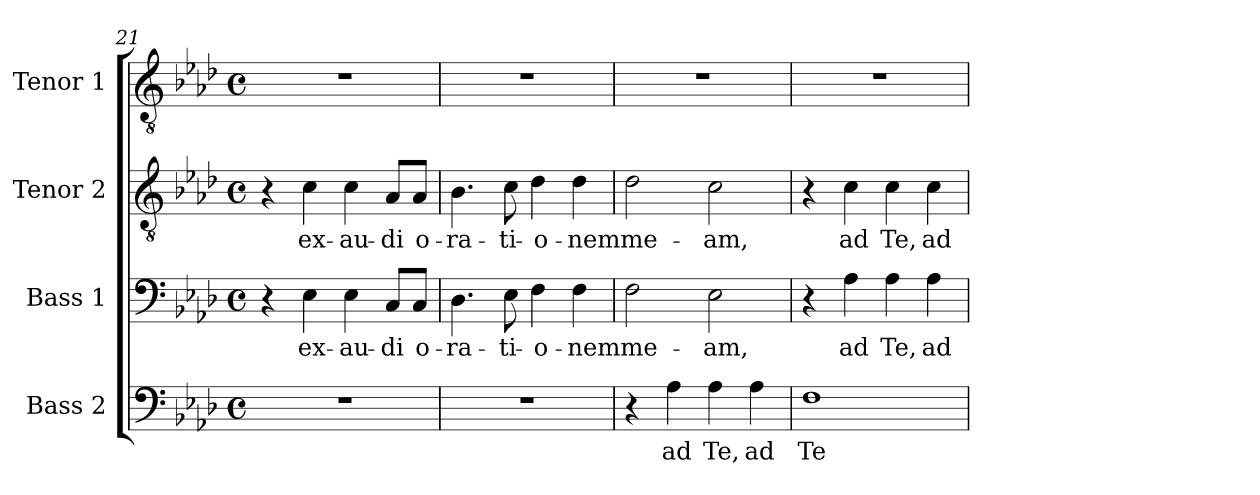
**kern	**text	**kern	**text	**kern	**text	**kern
*part4	*part4	*part3	*part3	*part2	*part2	*part1
*staff4	*staff4	*staff3	*staff3	*staff2	*staff2	*staff1
*I"Bass 2	*	*I"Bass 1	*	*I"Tenor 2	*	*I"Tenor 1
*I'B. 2	*	*I'B. 1	*	*I'T. 2	*	*I'T. 1
*clefF4	*	*clefF4	*	*clefGv2	*	*clefGv2
*k[b-e-a-d-]	*	*k[b-e-a-d-]	*	*k[b-e-a-d-]	*	*k[b-e-a-d-]
*A-:	*	*A-:	*	*A-:	*	*A-:
*M4/4	*	*M4/4	*	*M4/4	*	*M4/4
*met(c)	*	*met(c)	*	*met(c)	*	*met(c)
=21	=21	=21	=21	=21	=21	=21
1r	.	4r	.	4r	.	1r
!	!	!	!LO:LY:b	!	!LO:LY:b	!
.	.	4E-\	ex-	4c\	ex-	.
!	!	!	!LO:LY:b	!	!LO:LY:b	!
.	.	4E-\	-au-	4c\	-au-	.
!	!	!	!LO:LY:b	!	!LO:LY:b	!
.	.	8C/L	-di	8A-/L	-di	.
!	!	!	!LO:LY:b	!	!LO:LY:b	!
.	.	8C/J	o-	8A-/J	o-	.
=22	=22	=22	=22	=22	=22	=22
!	!	!	!LO:LY:b	!	!LO:LY:b	!
1r	.	4.D-\	-ra-	4.B-\	-ra-	1r
!	!	!	!LO:LY:b	!	!LO:LY:b	!
.	.	8E-\	-ti-	8c\	-ti-	.
!	!	!	!LO:LY:b	!	!LO:LY:b	!
.	.	4F\	-o-	4d-\	-o-	.
!	!	!	!LO:LY:b	!	!LO:LY:b	!
.	.	4F\	-nem	4d-\	-nem	.
=23	=23	=23	=23	=23	=23	=23
!	!	!	!LO:LY:b	!	!LO:LY:b	!
4r	.	2F\	me-	2d-\	me-	1r
!	!LO:LY:b	!	!	!	!	!
4A-\	ad	.	.	.	.	.
!	!LO:LY:b	!	!LO:LY:b	!	!LO:LY:b	!
4A-\	Te,	2E-\	-am,	2c\	-am,	.
!	!LO:LY:b	!	!	!	!	!
4A-\	ad	.	.	.	.	.
!!LO:LB:g=z
=24	=24	=24	=24	=24	=24	=24
!	!LO:LY:b	!	!	!	!	!
1F	Te	4r	.	4r	.	1r
!	!	!	!LO:LY:b	!	!LO:LY:b	!
.	.	4A-\	ad	4c\	ad	.
!	!	!	!LO:LY:b	!	!LO:LY:b	!
.	.	4A-\	Te,	4c\	Te,	.
!	!	!	!LO:LY:b	!	!LO:LY:b	!
.	.	4A-\	ad	4c\	ad	.
=	=	=	=	=	=	=
*-	*-	*-	*-	*-	*-	*-
